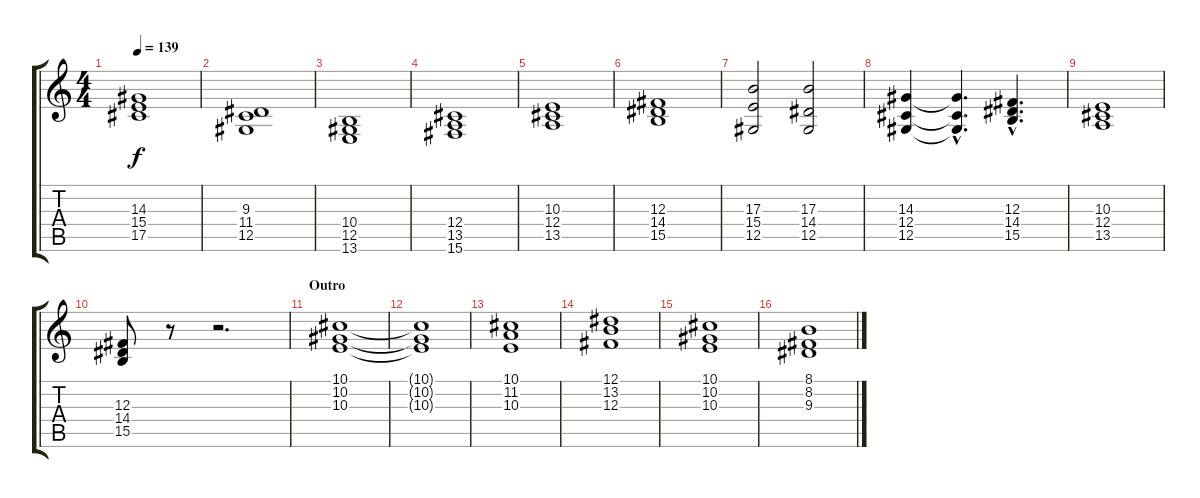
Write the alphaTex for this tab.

\track "" {instrument stringensemble1}
\staff {score tabs}
\tuning (Eb4 Bb3 Gb3 Db3 Ab2 Eb2) {hide}
\ts (4 4)
\tempo 139
\clef g2
\ks c
(14.3 15.4 17.5).1{dy f} |
(9.3 11.4 12.5).1 |
(10.4 12.5 13.6).1 |
(12.4 13.5 15.6).1 |
(10.3 12.4 13.5).1 |
(12.3 14.4 15.5).1 |
(17.3 15.4 12.5).2 (17.3 14.4 12.5).2 |
(14.3 12.4 12.5).4 (14.3{hac t} 12.4{hac t} 12.5{hac t}).4{d} (12.3{hac} 14.4{hac} 15.5{hac}).4{d} |
(10.3 12.4 13.5).1 |
(12.3 14.4 15.5).8 r.8 r.2{d} |
\section ("" "Outro")
(10.1 10.2 10.3).1 |
(10.1{t} 10.2{t} 10.3{t}).1 |
(10.1 11.2 10.3).1 |
(12.1 13.2 12.3).1 |
(10.1 10.2 10.3).1 |
(8.1 8.2 9.3).1
